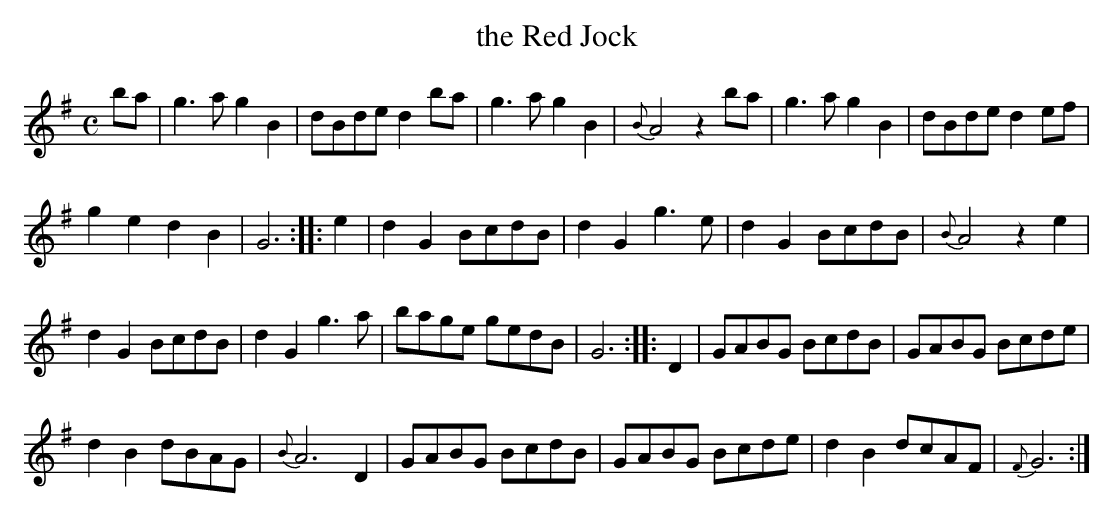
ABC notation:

X:1
T:the Red Jock
M:C
K:G major
ba|\
g3a g2B2| dBde d2ba| \
g3a g2B2| {B}A4 z2ba|\
g3a g2B2| dBde d2ef|
g2e2 d2B2| G6::\
e2|\
d2G2 BcdB| d2G2 g3e| \
d2G2 BcdB| {B}A4 z2e2|
d2G2 BcdB| d2G2 g3a| \
bage gedB| G6::\
D2|\
GABG BcdB| GABG Bcde|
d2B2 dBAG| {B}A6 D2|\
GABG BcdB| GABG Bcde| \
d2B2 dcAF| {F}G6:|
